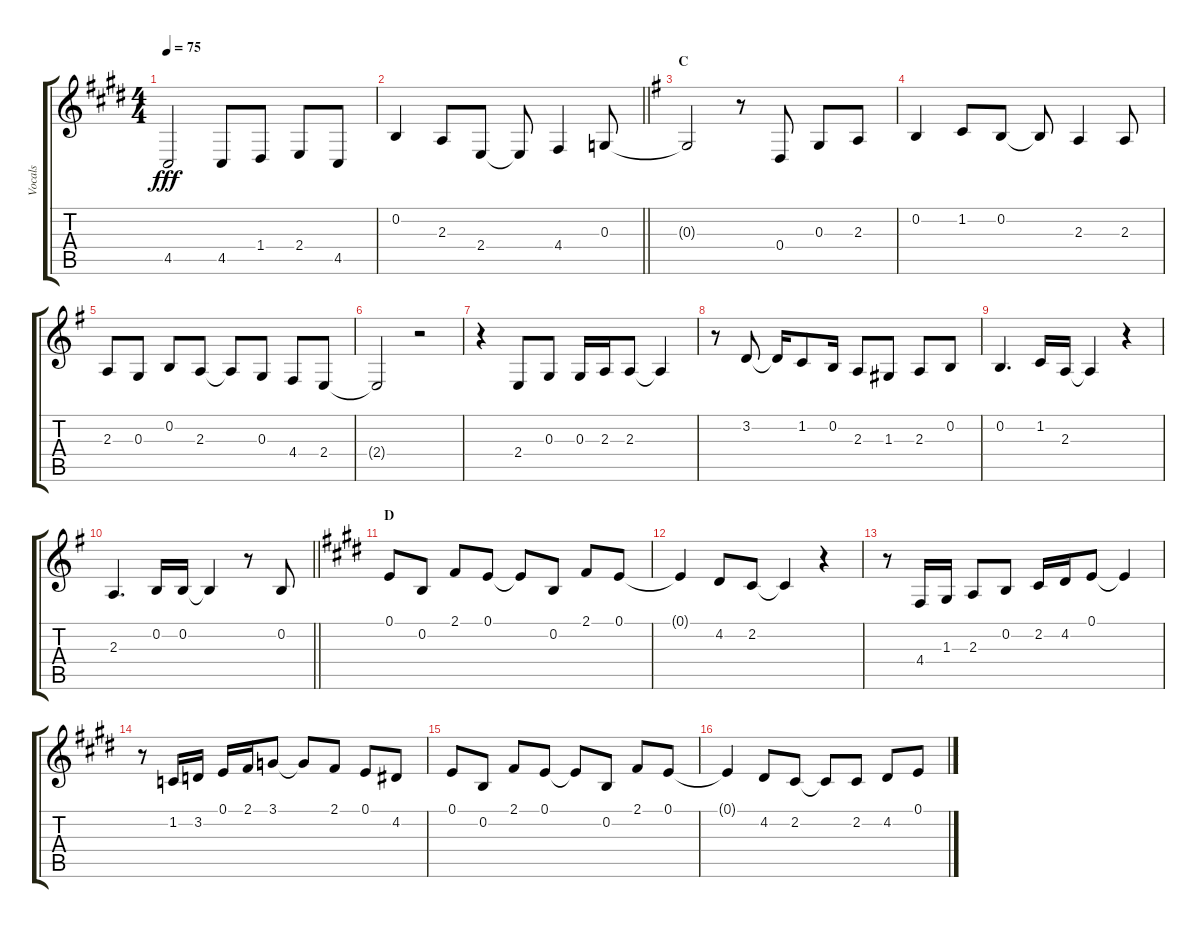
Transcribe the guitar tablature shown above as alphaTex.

\track ("Vocals" "Vocals") {instrument voiceoohs}
\staff {score tabs}
\tuning (E4 B3 G3 D3 A2 E2) {hide}
\ts (4 4)
\tempo 75
\clef g2
\ks e
4.5{t}.2{dy fff} 4.5.8 1.4.8 2.4.8 4.5.8 |
\barLineRight lightlight
0.2.4 2.3.8 2.4.8 2.4{t}.8 4.4.4 0.3.8 |
\section ("" "C")
\ks g
0.3{t}.2 r.8 0.4.8 0.3.8 2.3.8 |
0.2.4 1.2.8 0.2.8 0.2{t}.8 2.3.4 2.3.8 |
2.3.8 0.3.8 0.2.8 2.3.8 2.3{t}.8 0.3.8 4.4.8 2.4.8 |
2.4{t}.2 r.2 |
r.4 2.4.8 0.3.8 0.3.16 2.3.16 2.3.8 2.3{t}.4 |
r.8 3.2.8 3.2{t}.16 1.2.8 0.2.16 2.3.8 1.3.8 2.3.8 0.2.8 |
0.2.4{d} 1.2.16 2.3.16 2.3{t}.4 r.4 |
\barLineRight lightlight
2.3.4{d} 0.2.16 0.2.16 0.2{t}.4 r.8 0.2.8 |
\section ("" "D")
\ks e
0.1.8 0.2.8 2.1.8 0.1.8 0.1{t}.8 0.2.8 2.1.8 0.1.8 |
0.1{t}.4 4.2.8 2.2.8 2.2{t}.4 r.4 |
r.8 4.4.16 1.3.16 2.3.8 0.2.8 2.2.16 4.2.16 0.1.8 0.1{t}.4 |
r.8 1.2.16 3.2.16 0.1.16 2.1.16 3.1.8 3.1{t}.8 2.1.8 0.1.8 4.2.8 |
0.1.8 0.2.8 2.1.8 0.1.8 0.1{t}.8 0.2.8 2.1.8 0.1.8 |
0.1{t}.4 4.2.8 2.2.8 2.2{t}.8 2.2.8 4.2.8 0.1.8
